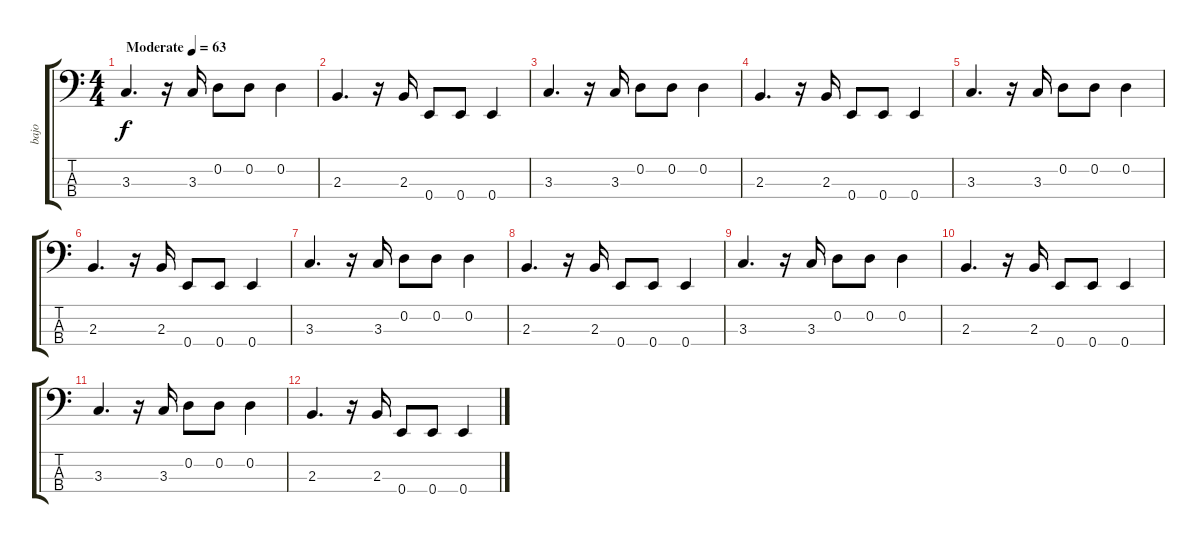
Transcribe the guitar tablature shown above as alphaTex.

\track ("bajo" "bajo") {instrument electricbassfinger}
\staff {score tabs}
\tuning (G2 D2 A1 E1) {hide}
\ts (4 4)
\tempo (63 "Moderate")
\clef f4
\ks c
3.3.4{d dy f instrument electricbassfinger} r.16 3.3.16 0.2.8 0.2.8 0.2.4 |
2.3.4{d} r.16 2.3.16 0.4.8 0.4.8 0.4.4 |
3.3.4{d} r.16 3.3.16 0.2.8 0.2.8 0.2.4 |
2.3.4{d} r.16 2.3.16 0.4.8 0.4.8 0.4.4 |
3.3.4{d} r.16 3.3.16 0.2.8 0.2.8 0.2.4 |
2.3.4{d} r.16 2.3.16 0.4.8 0.4.8 0.4.4 |
3.3.4{d} r.16 3.3.16 0.2.8 0.2.8 0.2.4 |
2.3.4{d} r.16 2.3.16 0.4.8 0.4.8 0.4.4 |
3.3.4{d} r.16 3.3.16 0.2.8 0.2.8 0.2.4 |
2.3.4{d} r.16 2.3.16 0.4.8 0.4.8 0.4.4 |
3.3.4{d} r.16 3.3.16 0.2.8 0.2.8 0.2.4 |
2.3.4{d} r.16 2.3.16 0.4.8 0.4.8 0.4.4
